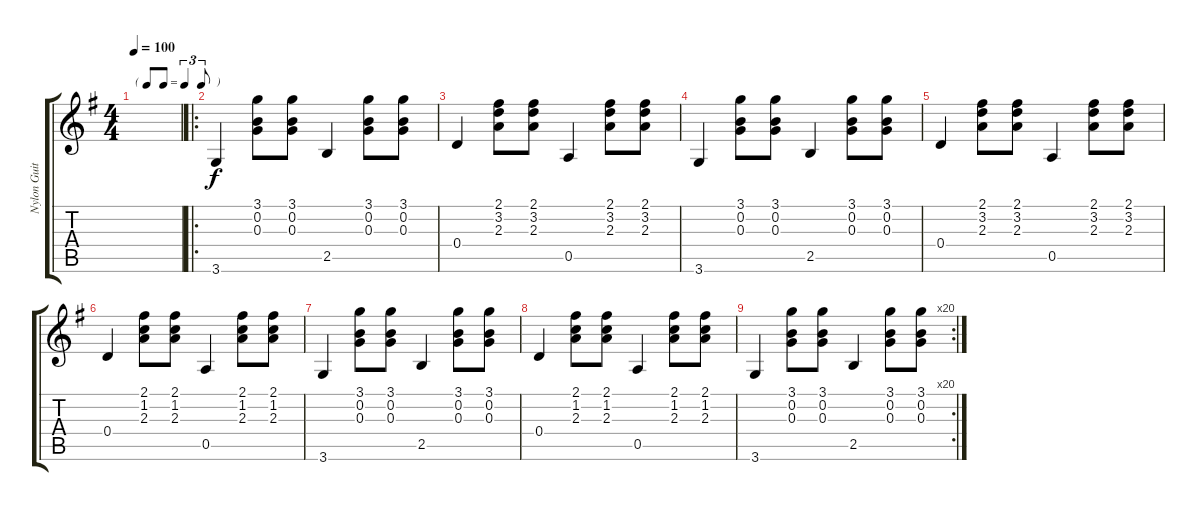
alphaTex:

\track ("Nylon Guitar" "Nylon Guit") {instrument acousticguitarnylon}
\staff {score tabs}
\tuning (E4 B3 G3 D3 A2 E2) {hide}
\ts (4 4)
\tf triplet8th
\tempo 100
\clef g2
\ks g
|
\ro
3.6.4 (3.1 0.2 0.3).8 (3.1 0.2 0.3).8 2.5.4 (3.1 0.2 0.3).8 (3.1 0.2 0.3).8 |
0.4.4 (2.1 3.2 2.3).8 (2.1 3.2 2.3).8 0.5.4 (2.1 3.2 2.3).8 (2.1 3.2 2.3).8 |
3.6.4 (3.1 0.2 0.3).8 (3.1 0.2 0.3).8 2.5.4 (3.1 0.2 0.3).8 (3.1 0.2 0.3).8 |
0.4.4 (2.1 3.2 2.3).8 (2.1 3.2 2.3).8 0.5.4 (2.1 3.2 2.3).8 (2.1 3.2 2.3).8 |
0.4.4 (2.1 1.2 2.3).8 (2.1 1.2 2.3).8 0.5.4 (2.1 1.2 2.3).8 (2.1 1.2 2.3).8 |
3.6.4 (3.1 0.2 0.3).8 (3.1 0.2 0.3).8 2.5.4 (3.1 0.2 0.3).8 (3.1 0.2 0.3).8 |
0.4.4 (2.1 1.2 2.3).8 (2.1 1.2 2.3).8 0.5.4 (2.1 1.2 2.3).8 (2.1 1.2 2.3).8 |
\rc 20
3.6.4 (3.1 0.2 0.3).8 (3.1 0.2 0.3).8 2.5.4 (3.1 0.2 0.3).8 (3.1 0.2 0.3).8
